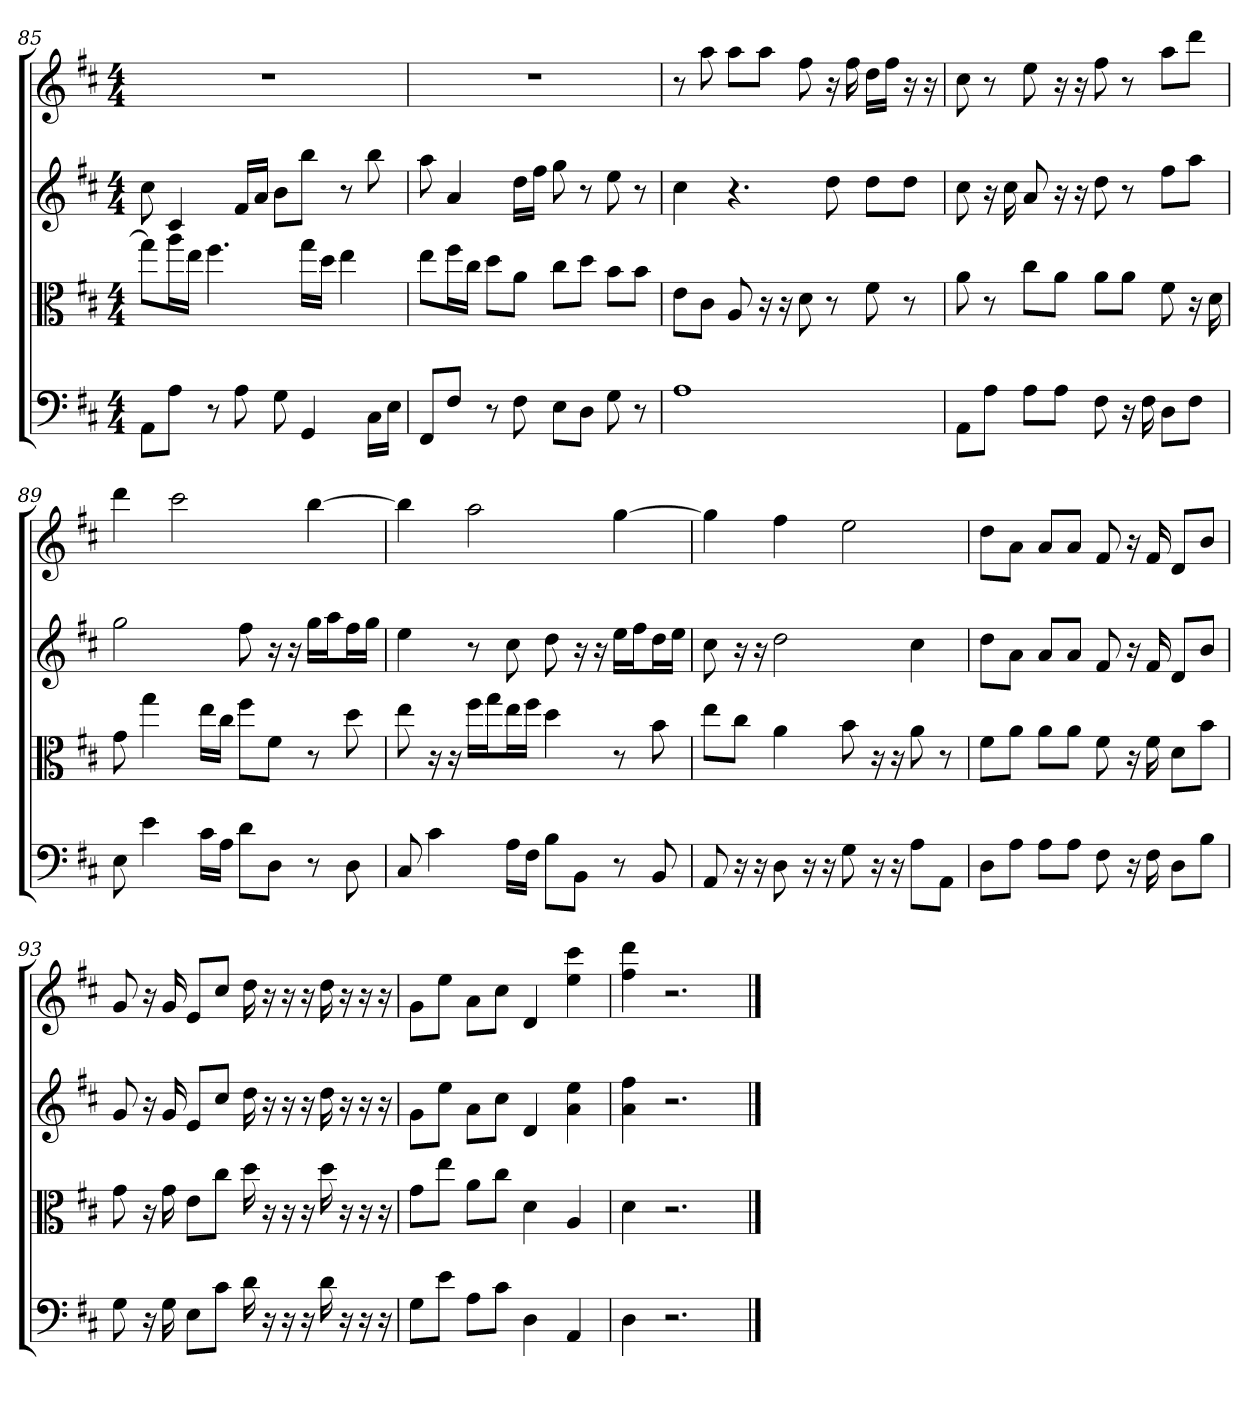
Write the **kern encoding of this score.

**kern	**kern	**kern	**kern
*part4	*part3	*part2	*part1
*staff4	*staff3	*staff2	*staff1
*clefF4	*clefC3	*clefG2	*clefG2
*k[f#c#]	*k[f#c#]	*k[f#c#]	*k[f#c#]
*D:	*D:	*D:	*D:
*M4/4	*M4/4	*M4/4	*M4/4
=85	=85	=85	=85
8AA\L	8gg\L]	8cc#	1r
8A\J	16aa\L	4c#	.
.	16ee\JJ	.	.
8r	4.ff#	.	.
8A	.	16f#/LL	.
.	.	16a/JJ	.
8G	.	8b\L	.
4GG	16gg\LL	8bb\J	.
.	16dd\JJ	.	.
.	4ee	8r	.
16C#\LL	.	8bb	.
16E\JJ	.	.	.
=86	=86	=86	=86
8FF#/L	8ee\L	8aa	1r
8F#/J	16ff#\L	4a	.
.	16cc#\JJ	.	.
8r	8dd\L	.	.
8F#	8a\J	16dd\LL	.
.	.	16ff#\JJ	.
8E\L	8cc#\L	8gg	.
8D\J	8dd\J	8r	.
8G	8b\L	8ee	.
8r	8b\J	8r	.
=87	=87	=87	=87
1A	8e\L	4cc#	8r
.	8c#\J	.	8aa
.	8A	4.r	8aa\L
.	16r	.	8aa\J
.	16r	.	.
.	8d	.	8ff#
.	8r	8dd	16r
.	.	.	16ff#
.	8f#	8dd\L	16dd\LL
.	.	.	16ff#\JJ
.	8r	8dd\J	16r
.	.	.	16r
=88	=88	=88	=88
8AA\L	8a	8cc#	8cc#
8A\J	8r	16r	8r
.	.	16cc#	.
8A\L	8cc#\L	8a	8ee
8A\J	8a\J	16r	16r
.	.	16r	16r
8F#	8a\L	8dd	8ff#
16r	8a\J	8r	8r
16F#	.	.	.
8D\L	8f#	8ff#\L	8aa\L
8F#\J	16r	8aa\J	8ddd\J
.	16d	.	.
=89	=89	=89	=89
8E	8g	2gg	4ddd
4e	4gg	.	.
.	.	.	2ccc#
16c#\LL	16ee\LL	.	.
16A\JJ	16cc#\JJ	.	.
8d\L	8ff#\L	8ff#	.
8D\J	8f#\J	16r	.
.	.	16r	.
8r	8r	16gg\LL	[4bb
.	.	16aa\J	.
8D	8dd	16ff#\L	.
.	.	16gg\JJ	.
=90	=90	=90	=90
8C#	8ee	4ee	4bb]
4c#	16r	.	.
.	16r	.	.
.	16ff#\LL	8r	2aa
.	16gg\J	.	.
16A\LL	16ee\L	8cc#	.
16F#\JJ	16ff#\JJ	.	.
8B\L	4dd	8dd	.
8BB\J	.	16r	.
.	.	16r	.
8r	8r	16ee\LL	[4gg
.	.	16ff#\J	.
8BB	8b	16dd\L	.
.	.	16ee\JJ	.
=91	=91	=91	=91
8AA	8ee\L	8cc#	4gg]
16r	8cc#\J	16r	.
16r	.	16r	.
8D	4a	2dd	4ff#
16r	.	.	.
16r	.	.	.
8G	8b	.	2ee
16r	16r	.	.
16r	16r	.	.
8A\L	8a	4cc#	.
8AA\J	8r	.	.
=92	=92	=92	=92
8D\L	8f#\L	8dd\L	8dd\L
8A\J	8a\J	8a\J	8a\J
8A\L	8a\L	8a/L	8a/L
8A\J	8a\J	8a/J	8a/J
8F#	8f#	8f#	8f#
16r	16r	16r	16r
16F#	16f#	16f#	16f#
8D\L	8d\L	8d/L	8d/L
8B\J	8b\J	8b/J	8b/J
=93	=93	=93	=93
8G	8g	8g	8g
16r	16r	16r	16r
16G	16g	16g	16g
8E\L	8e\L	8e/L	8e/L
8c#\J	8cc#\J	8cc#/J	8cc#/J
16d	16dd	16dd	16dd
16r	16r	16r	16r
16r	16r	16r	16r
16r	16r	16r	16r
16d	16dd	16dd	16dd
16r	16r	16r	16r
16r	16r	16r	16r
16r	16r	16r	16r
=94	=94	=94	=94
8G\L	8g\L	8g\L	8g\L
8e\J	8ee\J	8ee\J	8ee\J
8A\L	8a\L	8a\L	8a\L
8c#\J	8cc#\J	8cc#\J	8cc#\J
4D	4d	4d	4d
4AA	4A	4a 4ee	4ee 4ccc#
=95	=95	=95	=95
4D	4d	4a 4ff#	4ff# 4ddd
2.r	2.r	2.r	2.r
==	==	==	==
*-	*-	*-	*-
